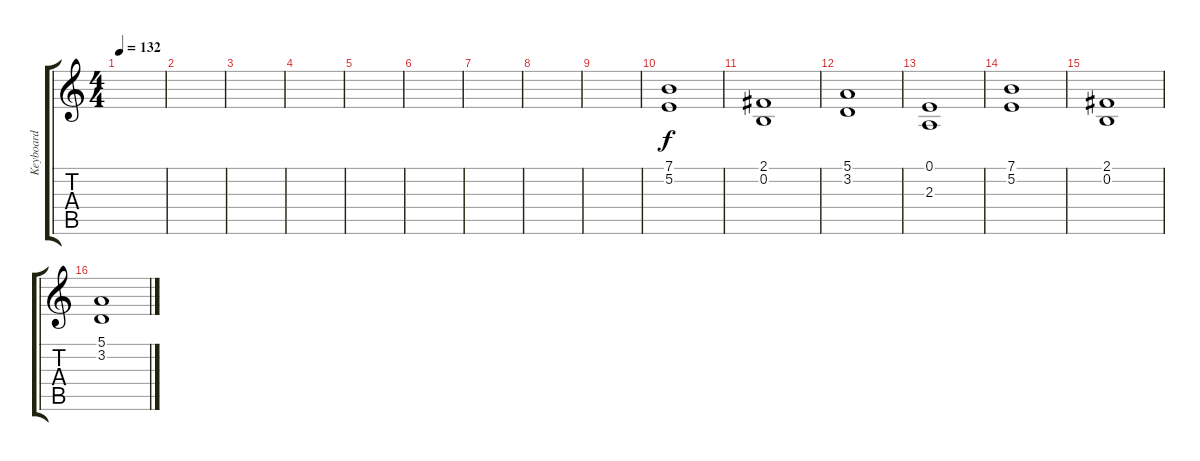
\track ("Keyboard" "Keyboard") {instrument stringensemble1}
\staff {score tabs}
\tuning (E4 B3 G3 D3 A2 E2) {hide}
\ts (4 4)
\tempo 132
\clef g2
\ks c
|
|
|
|
|
|
|
|
|
(7.1 5.2).1 |
(2.1 0.2).1 |
(5.1 3.2).1 |
(0.1 2.3).1 |
(7.1 5.2).1 |
(2.1 0.2).1 |
(5.1 3.2).1
